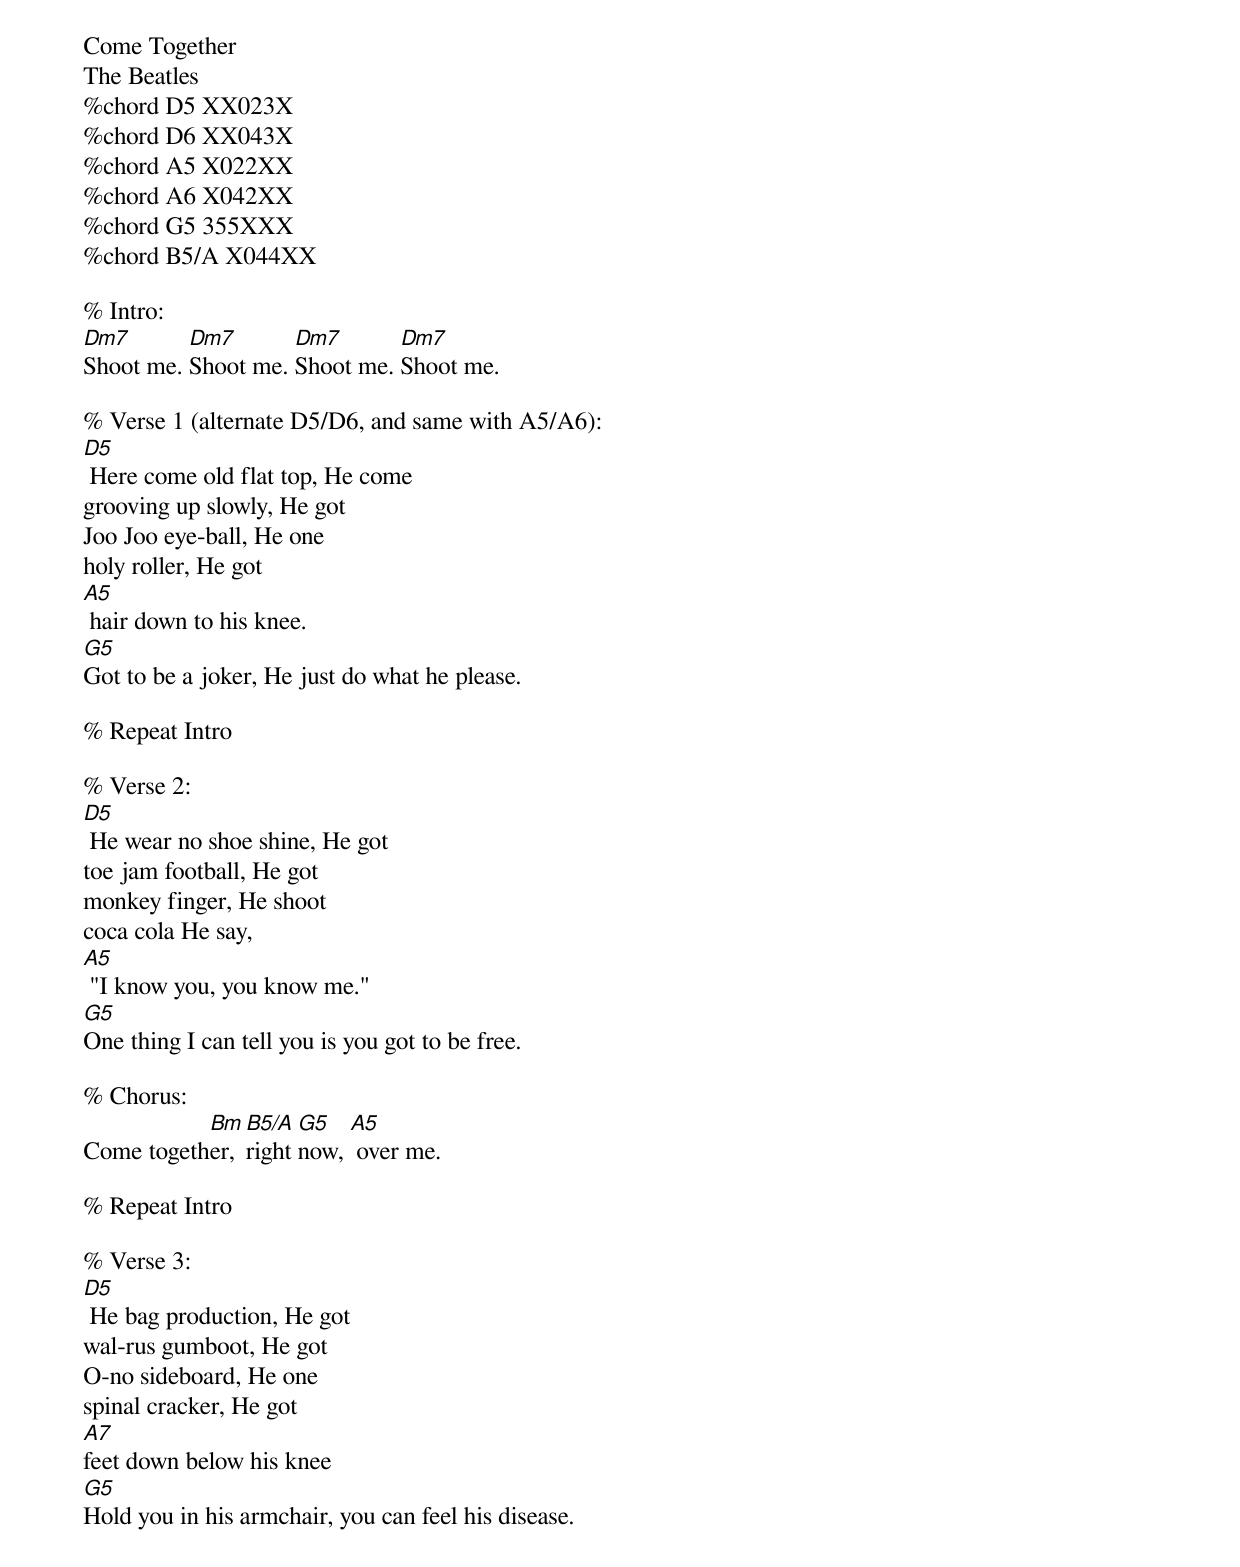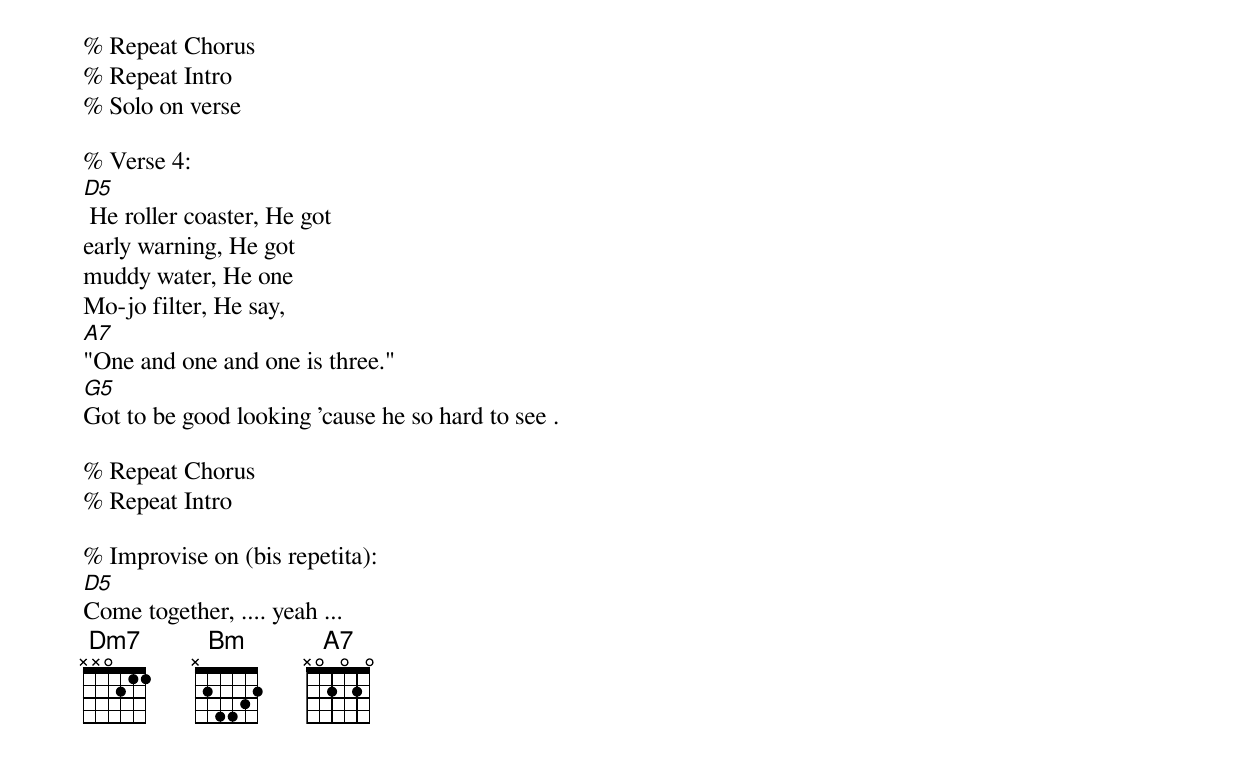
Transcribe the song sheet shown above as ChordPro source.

Come Together
The Beatles
%chord D5 XX023X
%chord D6 XX043X
%chord A5 X022XX
%chord A6 X042XX
%chord G5 355XXX
%chord B5/A X044XX

% Intro:
[Dm7]Shoot me. [Dm7]Shoot me. [Dm7]Shoot me. [Dm7]Shoot me.

% Verse 1 (alternate D5/D6, and same with A5/A6):
[D5] Here come old flat top, He come
grooving up slowly, He got
Joo Joo eye-ball, He one
holy roller, He got
[A5] hair down to his knee.
[G5]Got to be a joker, He just do what he please.

% Repeat Intro

% Verse 2:
[D5] He wear no shoe shine, He got
toe jam football, He got
monkey finger, He shoot
coca cola He say,
[A5] "I know you, you know me."
[G5]One thing I can tell you is you got to be free.

% Chorus:
Come togeth[Bm]er, [B5/A]right [G5]now, [A5] over me.

% Repeat Intro

% Verse 3:
[D5] He bag production, He got
wal-rus gumboot, He got
O-no sideboard, He one
spinal cracker, He got
[A7]feet down below his knee
[G5]Hold you in his armchair, you can feel his disease.

% Repeat Chorus
% Repeat Intro
% Solo on verse

% Verse 4:
[D5] He roller coaster, He got
early warning, He got
muddy water, He one
Mo-jo filter, He say,
[A7]"One and one and one is three."
[G5]Got to be good looking 'cause he so hard to see .

% Repeat Chorus
% Repeat Intro

% Improvise on (bis repetita):
[D5]Come together, .... yeah ...
